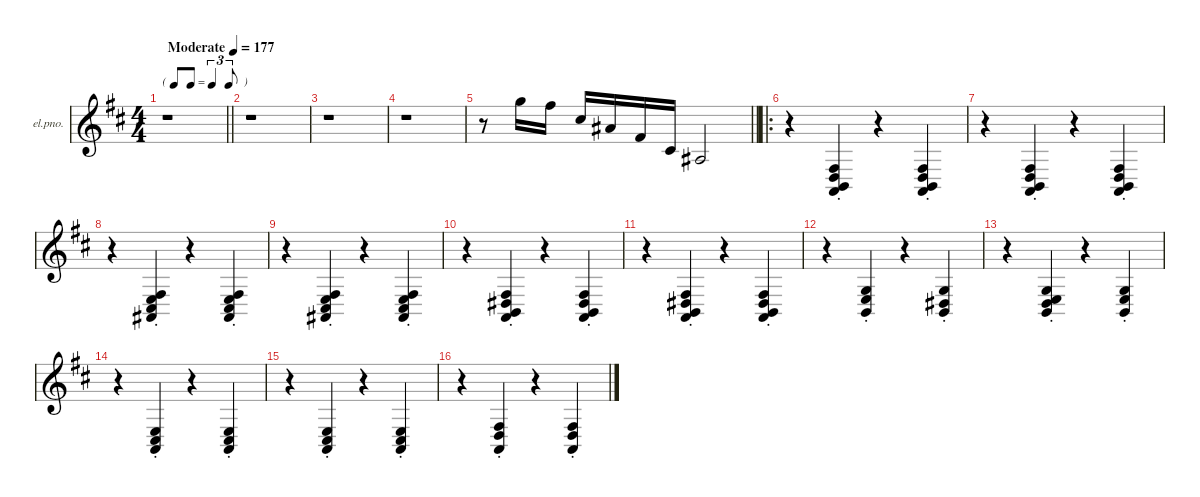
\hideDynamics
\bracketExtendMode nobrackets
\firstSystemTrackNameOrientation horizontal
\otherSystemsTrackNameOrientation horizontal
\track ("Kb. Sop" "el.pno.") {instrument electricgrandpiano}
\staff {score}
\tuning (E4 B3 G3 D3 A2 E2 B1)
\ts (4 4)
\beaming (8 2 2 2 2)
\tf triplet8th
\tempo (177 "Moderate")
\clef g2
\barLineRight lightlight
\ks bminor
r.1{dy f instrument electricgrandpiano} |
r.1 |
r.1 |
r.1 |
\barLineRight lightlight
r.8 15.1{acc forcenatural}.16 14.1{acc #}.16 14.2{acc #}.16 15.3{acc #}.16 16.4{acc #}.16 16.5{acc #}.16 13.5{acc #}.2 |
\ro
r.4 (0.4{st acc forcenatural} 0.5{st acc forcenatural} 14.6{st acc #} 12.7{st acc forcenatural}).4 r.4 (0.4{st acc forcenatural} 0.5{st acc forcenatural} 14.6{st acc #} 12.7{st acc forcenatural}).4 |
r.4 (0.4{st acc forcenatural} 0.5{st acc forcenatural} 14.6{st acc #} 12.7{st acc forcenatural}).4 r.4 (0.4{st acc forcenatural} 0.5{st acc forcenatural} 14.6{st acc #} 12.7{st acc forcenatural}).4 |
r.4 (4.4{st acc #} 7.5{st acc forcenatural} 9.6{st acc #} 11.7{st acc #}).4 r.4 (4.4{st acc #} 7.5{st acc forcenatural} 9.6{st acc #} 11.7{st acc #}).4 |
r.4 (4.4{st acc #} 7.5{st acc forcenatural} 9.6{st acc #} 11.7{st acc #}).4 r.4 (4.4{st acc #} 7.5{st acc forcenatural} 9.6{st acc #} 11.7{st acc #}).4 |
r.4 (4.4{st acc #} 6.5{st acc #} 7.6{st acc forcenatural} 10.7{st acc forcenatural}).4 r.4 (4.4{st acc #} 6.5{st acc #} 7.6{st acc forcenatural} 10.7{st acc forcenatural}).4 |
r.4 (4.4{st acc #} 6.5{st acc #} 7.6{st acc forcenatural} 10.7{st acc forcenatural}).4 r.4 (4.4{st acc #} 6.5{st acc #} 7.6{st acc forcenatural} 10.7{st acc forcenatural}).4 |
r.4 (0.3{st acc forcenatural} 2.4{st acc forcenatural} 2.5{st acc forcenatural}).4 r.4 (0.3{st acc forcenatural} 1.4{st acc #} 2.5{st acc forcenatural}).4 |
r.4 (0.3{st acc forcenatural} 2.4{st acc forcenatural} 5.5{st acc forcenatural} 7.6{st acc forcenatural}).4 r.4 (0.3{st acc forcenatural} 2.4{st acc forcenatural} 2.5{st acc forcenatural}).4 |
r.4 (2.4{st acc forcenatural} 4.5{st acc #} 5.6{st acc forcenatural}).4 r.4 (2.4{st acc forcenatural} 4.5{st acc #} 5.6{st acc forcenatural}).4 |
r.4 (2.4{st acc forcenatural} 4.5{st acc #} 5.6{st acc forcenatural}).4 r.4 (2.4{st acc forcenatural} 4.5{st acc #} 5.6{st acc forcenatural}).4 |
r.4 (4.4{st acc #} 5.5{st acc forcenatural} 5.6{st acc forcenatural}).4 r.4 (4.4{st acc #} 5.5{st acc forcenatural} 5.6{st acc forcenatural}).4
